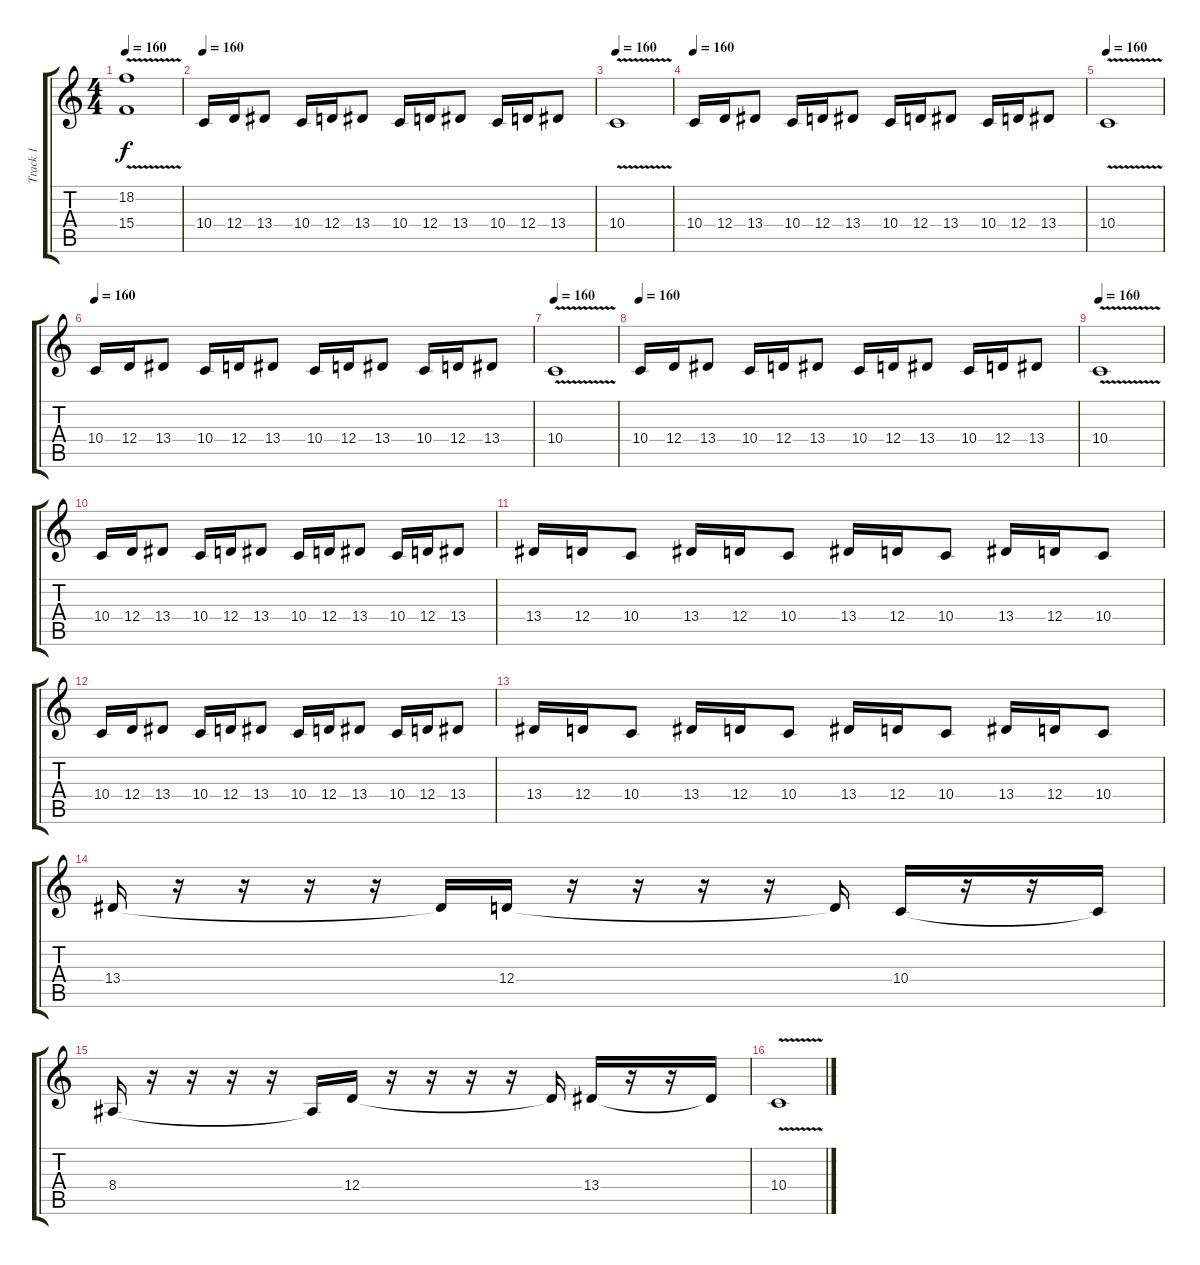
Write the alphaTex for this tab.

\track ("Track 1" "Track 1") {instrument fiddle}
\staff {score tabs}
\tuning (E4 B3 G3 D3 A2 E2) {hide}
\ts (4 4)
\tempo 160
\clef g2
\ks c
(18.2 15.4{v}).1{dy f} |
\tempo 160
10.4.16 12.4.16 13.4.8 10.4.16 12.4.16 13.4.8 10.4.16 12.4.16 13.4.8 10.4.16 12.4.16 13.4.8 |
\tempo 160
10.4{v}.1 |
\tempo 160
10.4.16 12.4.16 13.4.8 10.4.16 12.4.16 13.4.8 10.4.16 12.4.16 13.4.8 10.4.16 12.4.16 13.4.8 |
\tempo 160
10.4{v}.1 |
\tempo 160
10.4.16 12.4.16 13.4.8 10.4.16 12.4.16 13.4.8 10.4.16 12.4.16 13.4.8 10.4.16 12.4.16 13.4.8 |
\tempo 160
10.4{v}.1 |
\tempo 160
10.4.16 12.4.16 13.4.8 10.4.16 12.4.16 13.4.8 10.4.16 12.4.16 13.4.8 10.4.16 12.4.16 13.4.8 |
\tempo 160
10.4{v}.1 |
10.4.16 12.4.16 13.4.8 10.4.16 12.4.16 13.4.8 10.4.16 12.4.16 13.4.8 10.4.16 12.4.16 13.4.8 |
13.4.16 12.4.16 10.4.8 13.4.16 12.4.16 10.4.8 13.4.16 12.4.16 10.4.8 13.4.16 12.4.16 10.4.8 |
10.4.16 12.4.16 13.4.8 10.4.16 12.4.16 13.4.8 10.4.16 12.4.16 13.4.8 10.4.16 12.4.16 13.4.8 |
13.4.16 12.4.16 10.4.8 13.4.16 12.4.16 10.4.8 13.4.16 12.4.16 10.4.8 13.4.16 12.4.16 10.4.8 |
13.4.16 r.16 r.16 r.16 r.16 13.4{t}.16 12.4.16 r.16 r.16 r.16 r.16 12.4{t}.16 10.4.16 r.16 r.16 10.4{t}.16 |
8.4.16 r.16 r.16 r.16 r.16 8.4{t}.16 12.4.16 r.16 r.16 r.16 r.16 12.4{t}.16 13.4.16 r.16 r.16 13.4{t}.16 |
10.4{v}.1
